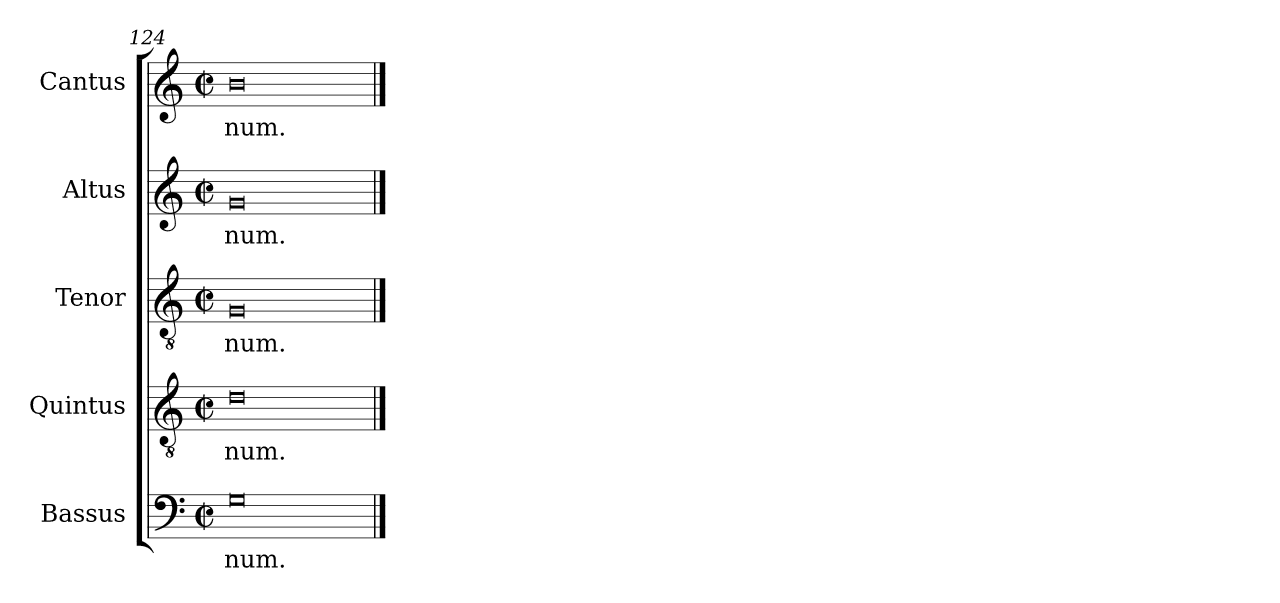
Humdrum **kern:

**kern	**text	**kern	**text	**kern	**text	**kern	**text	**kern	**text
*part5	*part5	*part4	*part4	*part3	*part3	*part2	*part2	*part1	*part1
*staff5	*staff5	*staff4	*staff4	*staff3	*staff3	*staff2	*staff2	*staff1	*staff1
*I"Bassus	*	*I"Quintus	*	*I"Tenor	*	*I"Altus	*	*I"Cantus	*
*clefF4	*	*clefGv2	*	*clefGv2	*	*clefG2	*	*clefG2	*
*k[]	*	*k[]	*	*k[]	*	*k[]	*	*k[]	*
*C:	*	*C:	*	*C:	*	*C:	*	*C:	*
*M2/2	*	*M2/2	*	*M2/2	*	*M2/2	*	*M2/2	*
*met(c|)	*	*met(c|)	*	*met(c|)	*	*met(c|)	*	*met(c|)	*
=124	=124	=124	=124	=124	=124	=124	=124	=124	=124
!	!LO:LY:b:cj	!	!LO:LY:b:cj	!	!LO:LY:b:cj	!	!LO:LY:b:cj	!	!LO:LY:b:cj
0G	-num.	0d	num.	0G	num.	0g	-num.	0b	-num.
==	==	==	==	==	==	==	==	==	==
*-	*-	*-	*-	*-	*-	*-	*-	*-	*-
